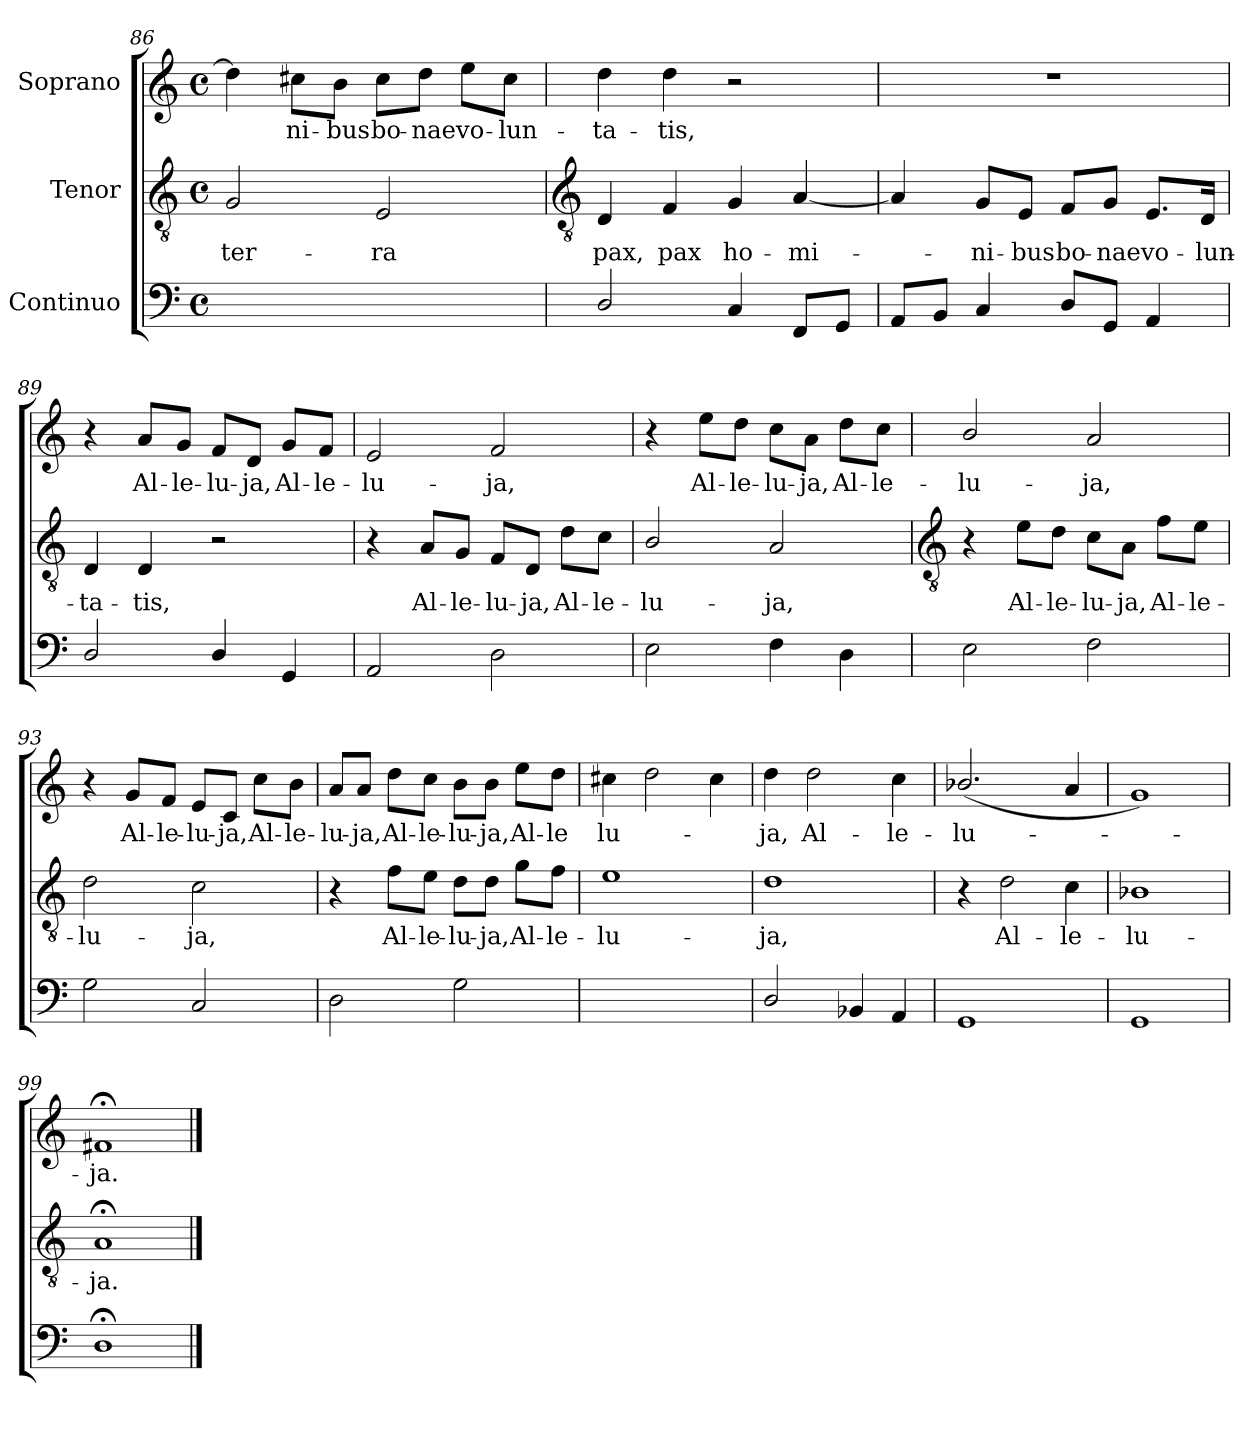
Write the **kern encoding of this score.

**kern	**text	**kern	**text	**kern	**text
*part3	*part3	*part2	*part2	*part1	*part1
*staff3	*staff3	*staff2	*staff2	*staff1	*staff1
*I"Continuo	*	*I"Tenor	*	*I"Soprano	*
*clefF4	*	*clefGv2	*	*clefG2	*
*k[]	*	*k[]	*	*k[]	*
*C:	*	*C:	*	*C:	*
*M4/4	*	*M4/4	*	*M4/4	*
*met(c)	*	*met(c)	*	*met(c)	*
=86	=86	=86	=86	=86	=86
!	!LO:LY:b	!	!LO:LY:b	!	!
[2Eyy	7	2G	ter-	4dd]	.
!	!	!	!	!	!LO:LY:b
.	.	.	.	8cc#X\L	ni-
!	!	!	!	!	!LO:LY:b
.	.	.	.	8b\J	-bus
!	!LO:LY:b	!	!LO:LY:b	!	!LO:LY:b
2Eyy]	6	2E	-ra	8cc#\L	bo-
!	!	!	!	!	!LO:LY:b
.	.	.	.	8dd\J	-nae
!	!	!	!	!	!LO:LY:b
.	.	.	.	8ee\L	vo-
!	!	!	!	!	!LO:LY:b
.	.	.	.	8cc#\J	-lun-
!!LO:LB:g=z
=87	=87	=87	=87	=87	=87
*	*	*clefGv2	*	*	*
!	!	!	!LO:LY:b	!	!LO:LY:b
2D/	.	4D	pax,	4dd	-ta-
!	!	!	!LO:LY:b	!	!LO:LY:b
.	.	4F	pax	4dd	-tis,
!	!	!	!LO:LY:b	!	!
4C	.	4G	ho-	2r	.
!	!	!	!LO:LY:b	!	!
8FFL	.	[4A	-mi-	.	.
8GGJ	.	.	.	.	.
=88	=88	=88	=88	=88	=88
8AAL	.	4A]	.	1r	.
8BBJ	.	.	.	.	.
!	!	!	!LO:LY:b	!	!
4C	.	8G/L	ni-	.	.
!	!	!	!LO:LY:b	!	!
.	.	8E/J	-bus	.	.
!	!	!	!LO:LY:b	!	!
8DL	.	8F/L	bo-	.	.
!	!	!	!LO:LY:b	!	!
8GGJ	.	8G/J	-nae	.	.
!	!	!	!LO:LY:b	!	!
4AA	.	8.E/L	vo-	.	.
!	!	!	!LO:LY:b	!	!
.	.	16D/Jk	-lun-	.	.
=89	=89	=89	=89	=89	=89
!	!	!	!LO:LY:b	!	!
2D/	.	4D	-ta-	4r	.
!	!	!	!LO:LY:b	!	!LO:LY:b
.	.	4D	-tis,	8a/L	Al-
!	!	!	!	!	!LO:LY:b
.	.	.	.	8g/J	-le-
!	!	!	!	!	!LO:LY:b
4D/	.	2r	.	8f/L	-lu-
!	!	!	!	!	!LO:LY:b
.	.	.	.	8d/J	-ja,
!	!	!	!	!	!LO:LY:b
4GG	.	.	.	8g/L	Al-
!	!	!	!	!	!LO:LY:b
.	.	.	.	8f/J	-le-
=90	=90	=90	=90	=90	=90
!	!	!	!	!	!LO:LY:b
2AA	.	4r	.	2e	-lu-
!	!	!	!LO:LY:b	!	!
.	.	8A/L	Al-	.	.
!	!	!	!LO:LY:b	!	!
.	.	8G/J	-le-	.	.
!	!	!	!LO:LY:b	!	!LO:LY:b
2D	.	8F/L	-lu-	2f	-ja,
!	!	!	!LO:LY:b	!	!
.	.	8D/J	-ja,	.	.
!	!	!	!LO:LY:b	!	!
.	.	8d\L	Al-	.	.
!	!	!	!LO:LY:b	!	!
.	.	8c\J	-le-	.	.
=91	=91	=91	=91	=91	=91
!	!	!	!LO:LY:b	!	!
2E	.	2B/	-lu-	4r	.
!	!	!	!	!	!LO:LY:b
.	.	.	.	8ee\L	Al-
!	!	!	!	!	!LO:LY:b
.	.	.	.	8dd\J	-le-
!	!	!	!LO:LY:b	!	!LO:LY:b
4F	.	2A	-ja,	8cc\L	-lu-
!	!	!	!	!	!LO:LY:b
.	.	.	.	8a\J	-ja,
!	!	!	!	!	!LO:LY:b
4D	.	.	.	8dd\L	Al-
!	!	!	!	!	!LO:LY:b
.	.	.	.	8cc\J	-le-
!!LO:LB:g=z
=92	=92	=92	=92	=92	=92
*	*	*clefGv2	*	*	*
!	!	!	!	!	!LO:LY:b
2E	.	4r	.	2b/	-lu-
!	!	!	!LO:LY:b	!	!
.	.	8e\L	Al-	.	.
!	!	!	!LO:LY:b	!	!
.	.	8d\J	-le-	.	.
!	!	!	!LO:LY:b	!	!LO:LY:b
2F	.	8c\L	-lu-	2a	-ja,
!	!	!	!LO:LY:b	!	!
.	.	8A\J	-ja,	.	.
!	!	!	!LO:LY:b	!	!
.	.	8f\L	Al-	.	.
!	!	!	!LO:LY:b	!	!
.	.	8e\J	-le-	.	.
=93	=93	=93	=93	=93	=93
!	!	!	!LO:LY:b	!	!
2G	.	2d	-lu-	4r	.
!	!	!	!	!	!LO:LY:b
.	.	.	.	8g/L	Al-
!	!	!	!	!	!LO:LY:b
.	.	.	.	8f/J	-le-
!	!	!	!LO:LY:b	!	!LO:LY:b
2C	.	2c	-ja,	8e/L	-lu-
!	!	!	!	!	!LO:LY:b
.	.	.	.	8c/J	-ja,
!	!	!	!	!	!LO:LY:b
.	.	.	.	8cc\L	Al-
!	!	!	!	!	!LO:LY:b
.	.	.	.	8b\J	-le-
=94	=94	=94	=94	=94	=94
!	!	!	!	!	!LO:LY:b
2D	.	4r	.	8a/L	-lu-
!	!	!	!	!	!LO:LY:b
.	.	.	.	8a/J	-ja,
!	!	!	!LO:LY:b	!	!LO:LY:b
.	.	8f\L	Al-	8dd\L	Al-
!	!	!	!LO:LY:b	!	!LO:LY:b
.	.	8e\J	-le-	8cc\J	-le-
!	!	!	!LO:LY:b	!	!LO:LY:b
2G	.	8d\L	-lu-	8b\L	-lu-
!	!	!	!LO:LY:b	!	!LO:LY:b
.	.	8d\J	-ja,	8b\J	-ja,
!	!	!	!LO:LY:b	!	!LO:LY:b
.	.	8g\L	Al-	8ee\L	Al-
!	!	!	!LO:LY:b	!	!LO:LY:b
.	.	8f\J	-le-	8dd\J	-le
=95	=95	=95	=95	=95	=95
!	!	!	!LO:LY:b	!	!LO:LY:b
[4Ayy	.	1e	-lu-	4cc#X	lu-
!	!LO:LY:b	!	!	!	!
2Ayy_	4	.	.	2dd	.
4Ayy]	.	.	.	4cc#	.
=96	=96	=96	=96	=96	=96
!	!	!	!LO:LY:b	!	!LO:LY:b
2D/	.	1d	-ja,	4dd	ja,
!	!	!	!	!	!LO:LY:b
.	.	.	.	2dd	Al-
4BB-X	.	.	.	.	.
!	!	!	!	!	!LO:LY:b
4AA	.	.	.	4cc	-le-
=97	=97	=97	=97	=97	=97
!	!	!	!	!	!LO:LY:b
1GG	.	4r	.	(<2.b-X/	-lu-
!	!	!	!LO:LY:b	!	!
.	.	2d	Al-	.	.
!	!	!	!LO:LY:b	!	!
.	.	4c	-le-	4a	.
=98	=98	=98	=98	=98	=98
!	!	!	!LO:LY:b	!	!
1GG	.	1B-X	-lu-	1g)	.
=99	=99	=99	=99	=99	=99
!	!	!	!LO:LY:b	!	!LO:LY:b
1D;<	.	1A;<	-ja.	1f#X;<	ja.
==	==	==	==	==	==
*-	*-	*-	*-	*-	*-
